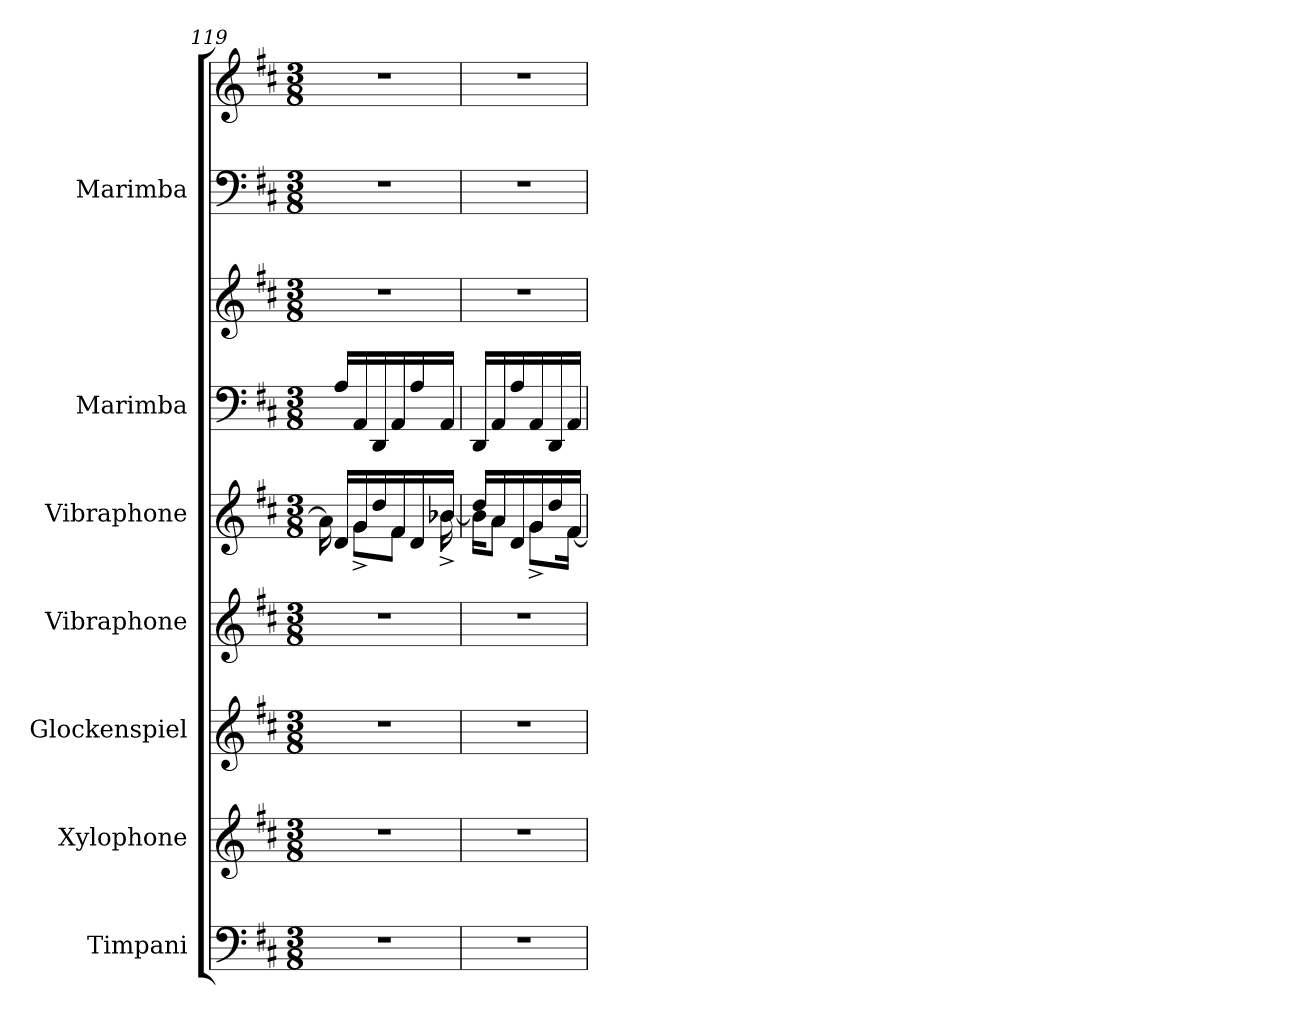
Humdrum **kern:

**kern	**kern	**kern	**kern	**kern	**kern	**kern	**kern	**kern
*part7	*part6	*part5	*part4	*part3	*part2	*part2	*part1	*part1
*staff9	*staff8	*staff7	*staff6	*staff5	*staff4	*staff3	*staff2	*staff1
*I"Timpani	*I"Xylophone	*I"Glockenspiel	*I"Vibraphone	*I"Vibraphone	*I"Marimba	*	*I"Marimba	*
*I'Timp.	*I'Xyl.	*I'Glk.	*I'Vib.	*I'Vib.	*I'Mrm.	*	*I'Mrm.	*
*clefF4	*clefG2	*clefG2	*clefG2	*clefG2	*clefF4	*clefG2	*clefF4	*clefG2
*	*ITrd-7c-12	*ITrd-14c-24	*	*	*	*	*	*
*k[f#c#]	*k[f#c#]	*k[f#c#]	*k[f#c#]	*k[f#c#]	*k[f#c#]	*k[f#c#]	*k[f#c#]	*k[f#c#]
*M3/8	*M3/8	*M3/8	*M3/8	*M3/8	*M3/8	*M3/8	*M3/8	*M3/8
=119	=119	=119	=119	=119	=119	=119	=119	=119
*	*	*	*	*^	*	*	*	*
4.r	4.r	4.r	4.r	16d/LL	16a\]	16A/LL	4.r	4.r	4.r
.	.	.	.	16g/	8g^\L	16AA/	.	.	.
.	.	.	.	16dd/	.	16DD/	.	.	.
.	.	.	.	16f#/	8f#\J	16AA/	.	.	.
.	.	.	.	16d/	.	16A/	.	.	.
.	.	.	.	16b-X/JJ	[16b-^\	16AA/JJ	.	.	.
=120	=120	=120	=120	=120	=120	=120	=120	=120	=120
4.r	4.r	4.r	4.r	16dd/LL	16b-\KL]	16DD/LL	4.r	4.r	4.r
.	.	.	.	16a/	8a\J	16AA/	.	.	.
.	.	.	.	16d/	.	16A/	.	.	.
.	.	.	.	16g/	8g^\L	16AA/	.	.	.
.	.	.	.	16dd/	.	16DD/	.	.	.
.	.	.	.	16f#/JJ	[16f#\Jk	16AA/JJ	.	.	.
*	*	*	*	*v	*v	*	*	*	*
=	=	=	=	=	=	=	=	=
*-	*-	*-	*-	*-	*-	*-	*-	*-
